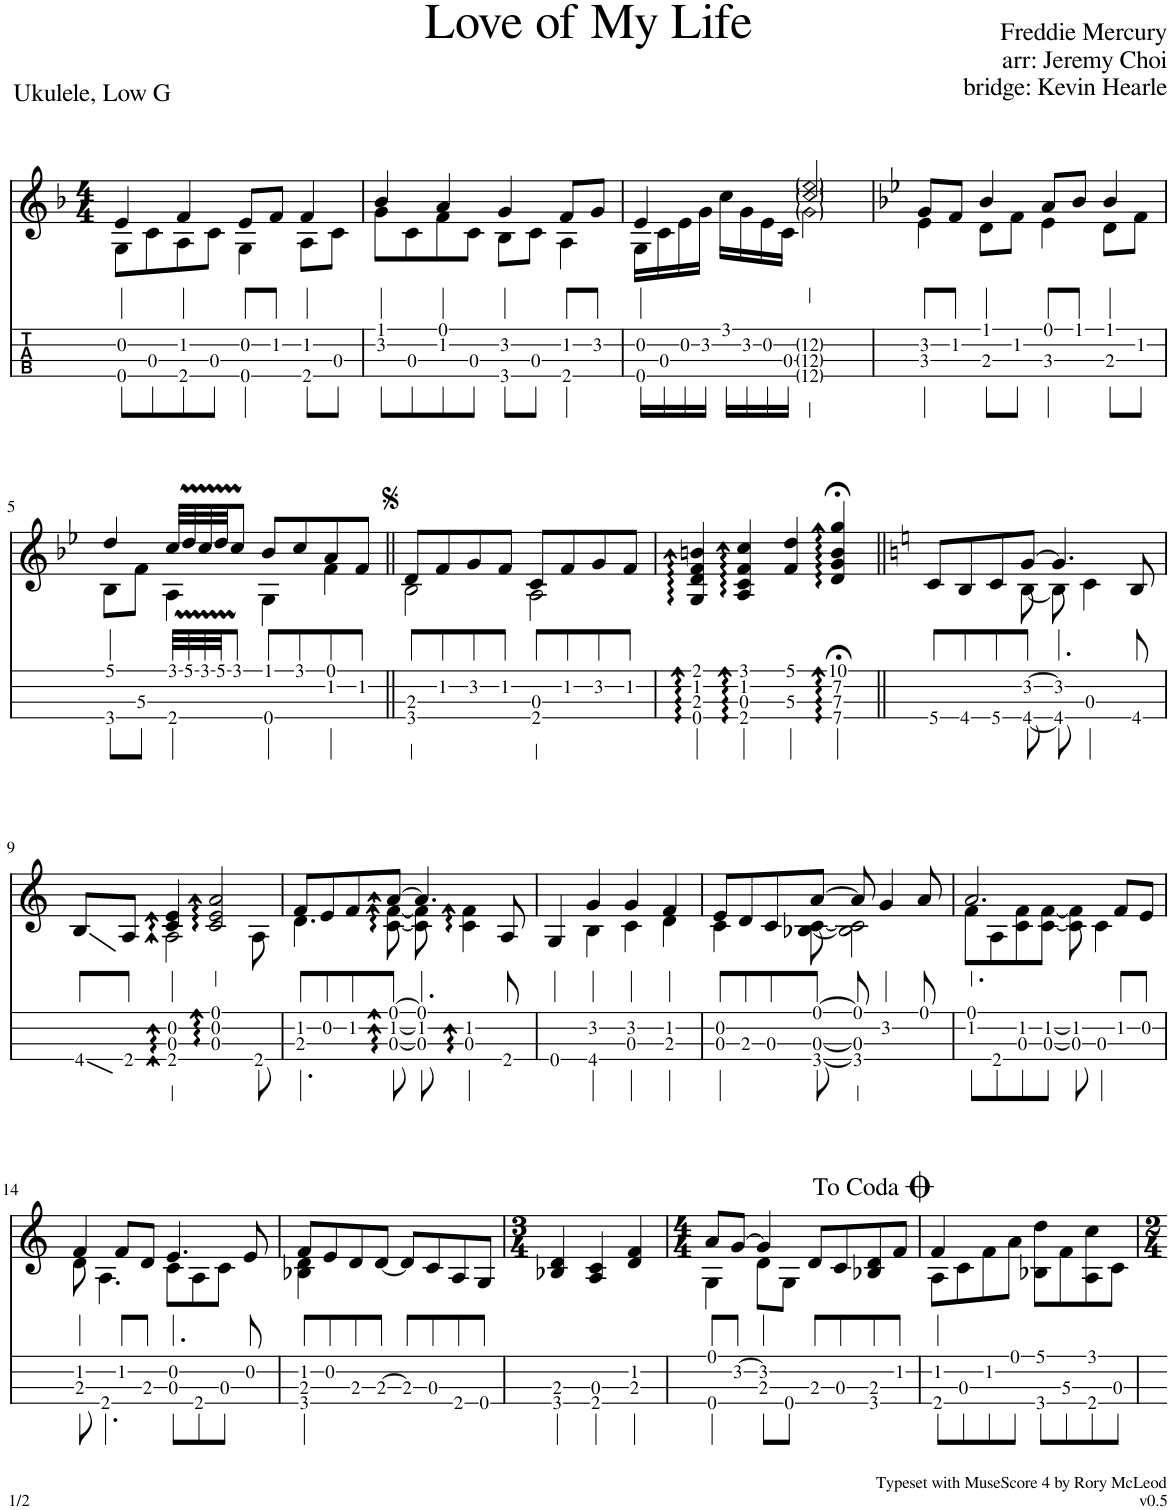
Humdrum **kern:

**kern	**kern
*part1	*part1
*staff2	*staff1
*I"Ukulele (Low G)	*
*I'Uk.	*
*stria4	*
*	*clefG2
*k[b-]	*k[b-]
*M4/4	*M4/4
=1	=1
*^	*^
4e/	8G\L	4e/	8G\L
.	8c\	.	8c\
4f/	8A\	4f/	8A\
.	8c\J	.	8c\J
8e/L	4G\	8e/L	4G\
8f/J	.	8f/J	.
4f/	8A\L	4f/	8A\L
.	8c\J	.	8c\J
=2	=2	=2	=2
4b-/	8g\L	4b-/	8g\L
.	8c\	.	8c\
4a/	8f\	4a/	8f\
.	8c\J	.	8c\J
4g/	8B-\L	4g/	8B-\L
.	8c\J	.	8c\J
8f/L	4A\	8f/L	4A\
8g/J	.	8g/J	.
=3	=3	=3	=3
4e/	16G\LL	4e/	16G\LL
.	16c\	.	16c\
.	16e\	.	16e\
.	16g\JJ	.	16g\JJ
4ryy	16cc\LL	4ryy	16cc\LL
.	16g\	.	16g\
.	16e\	.	16e\
.	16c\JJ	.	16c\JJ
2cc/ 2ee/	2g\	2cc/ 2ee/	2g\
=4	=4	=4	=4
*k[b-e-]	*	*k[b-e-]	*
8g/L	4e-\	8g/L	4e-\
8f/J	.	8f/J	.
4b-/	8d\L	4b-/	8d\L
.	8f\J	.	8f\J
8a/L	4e-\	8a/L	4e-\
8b-/J	.	8b-/J	.
4b-/	8d\L	4b-/	8d\L
.	8f\J	.	8f\J
!!LO:LB:g=z	!!
=5	=5	=5	=5
4dd/	8B-\L	4dd/	8B-\L
.	8f\J	.	8f\J
32cc/LLL	4A\	32cc/LLL	4A\
32dd/	.	32dd/	.
32cc/	.	32cc/	.
32dd/JJ	.	32dd/JJ	.
8cc/J	.	8cc/J	.
8b-/L	4G\	8b-/L	4G\
8cc/	.	8cc/	.
8a/	4f\	8a/	4f\
8f/J	.	8f/J	.
=6||	=6||	=6||	=6||
8d/L	2B-\	8d/L	2B-\
8f/	.	8f/	.
8g/	.	8g/	.
8f/J	.	8f/J	.
8c/L	2A\	8c/L	2A\
8f/	.	8f/	.
8g/	.	8g/	.
8f/J	.	8f/J	.
*v	*v	*	*
*	*v	*v
=7	=7
4G\ 4d\ 4f\ 4b\	4G/ 4d/ 4f/ 4bn/
4A\ 4c\ 4f\ 4cc\	4A/ 4c/ 4f/ 4cc/
4f\ 4dd\	4f/ 4dd/
4d\;< 4g\;< 4b\;< 4gg\;<	4d/;< 4g/;< 4b/;< 4gg/;<
=8||	=8||
*k[]	*k[]
*^	*^
8c/L	4.ryy	8c/L	4.ryy
8B/	.	8B/	.
8c/	.	8c/	.
[8g/J	[8B\	[8g/J	[8B\
4.g/]	8B\]	4.g/]	8B\]
.	4c\	.	4c\
8B/	8ryy	8B/	8ryy
!!LO:LB:g=z	!!
=9	=9	=9	=9
8B/L	4ryy	8B/L	4ryy
8A/J	.	8A/J	.
4c/:: 4e/::	2A::\	4c/ 4e/	2A\
2c/ 2e/ 2a/	.	2c/ 2e/ 2a/	.
.	8ryy	.	8ryy
.	8A\	.	8A\
=10	=10	=10	=10
8f/L	4.d\	8f/L	4.d\
8e/	.	8e/	.
8f/	.	8f/	.
[8a::/J	[8c\:: [8f\::	[8a/J	[8c\ [8f\
4.a/]	8c\] 8f\]	4.a/]	8c\] 8f\]
.	4c\ 4f\	.	4c\ 4f\
8A/	8ryy	8A/	8ryy
=11	=11	=11	=11
4G/	4ryy	4G/	4ryy
4g/	4B\	4g/	4B\
4g/	4c\	4g/	4c\
4f/	4d\	4f/	4d\
=12	=12	=12	=12
8e/L	4c\	8e/L	4c\
8d/	.	8d/	.
8c/	8ryy	8c/	8ryy
[8a/J	[8B-\ [8c\	[8a/J	[8B-X\ [8c\
8a/]	2B-\] 2c\]	8a/]	2B-\] 2c\]
4g/	.	4g/	.
8a/	.	8a/	.
=13	=13	=13	=13
2.a/	8f\L	2.a/	8f\L
.	8A\	.	8A\
.	8c\ 8f\	.	8c\ 8f\
.	[8c\ [8f\J	.	[8c\ [8f\J
.	8c\] 8f\]	.	8c\] 8f\]
.	4c\	.	4c\
8f/L	.	8f/L	.
8e/J	8ryy	8e/J	8ryy
!!LO:LB:g=z	!!
=14	=14	=14	=14
4f/	8d\	4f/	8d\
.	4.A\	.	4.A\
8f/L	.	8f/L	.
8d/J	.	8d/J	.
4.e/	8c\L	4.e/	8c\L
.	8A\	.	8A\
.	8c\J	.	8c\J
8e/	8ryy	8e/	8ryy
=15	=15	=15	=15
8f/L	4B-\ 4d\	8f/L	4B-X\ 4d\
8e/	.	8e/	.
8d/	2.ryy	8d/	2.ryy
[8d/J	.	[8d/J	.
8d/L]	.	8d/L]	.
8c/	.	8c/	.
8A/	.	8A/	.
8G/J	.	8G/J	.
*v	*v	*	*
*	*v	*v
=16	=16
*M3/4	*M3/4
4B-\ 4d\	4B-X/ 4d/
4A\ 4c\	4A/ 4c/
4d\ 4f\	4d/ 4f/
=17	=17
*M4/4	*M4/4
*^	*^
8a/L	4G\	8a/L	4G\
[8g/J	.	[8g/J	.
4g/]	8d\L	4g/]	8d\L
.	8G\J	.	8G\J
8d/L	2ryy	8d/L	2ryy
8c/	.	8c/	.
8B-/ 8d/	.	8B-X/ 8d/	.
8f/J	.	8f/J	.
=18	=18	=18	=18
4f/	8A\L	4f/	8A\L
.	8c\	.	8c\
4ryy	8f\	4ryy	8f\
.	8a\J	.	8a\J
2ryy	8B-X\ 8dd\L	2ryy	8B-X\ 8dd\L
.	8f\	.	8f\
.	8A\ 8cc\	.	8A\ 8cc\
.	8c\J	.	8c\J
*v	*v	*	*
*	*v	*v
=	=
*-	*-
